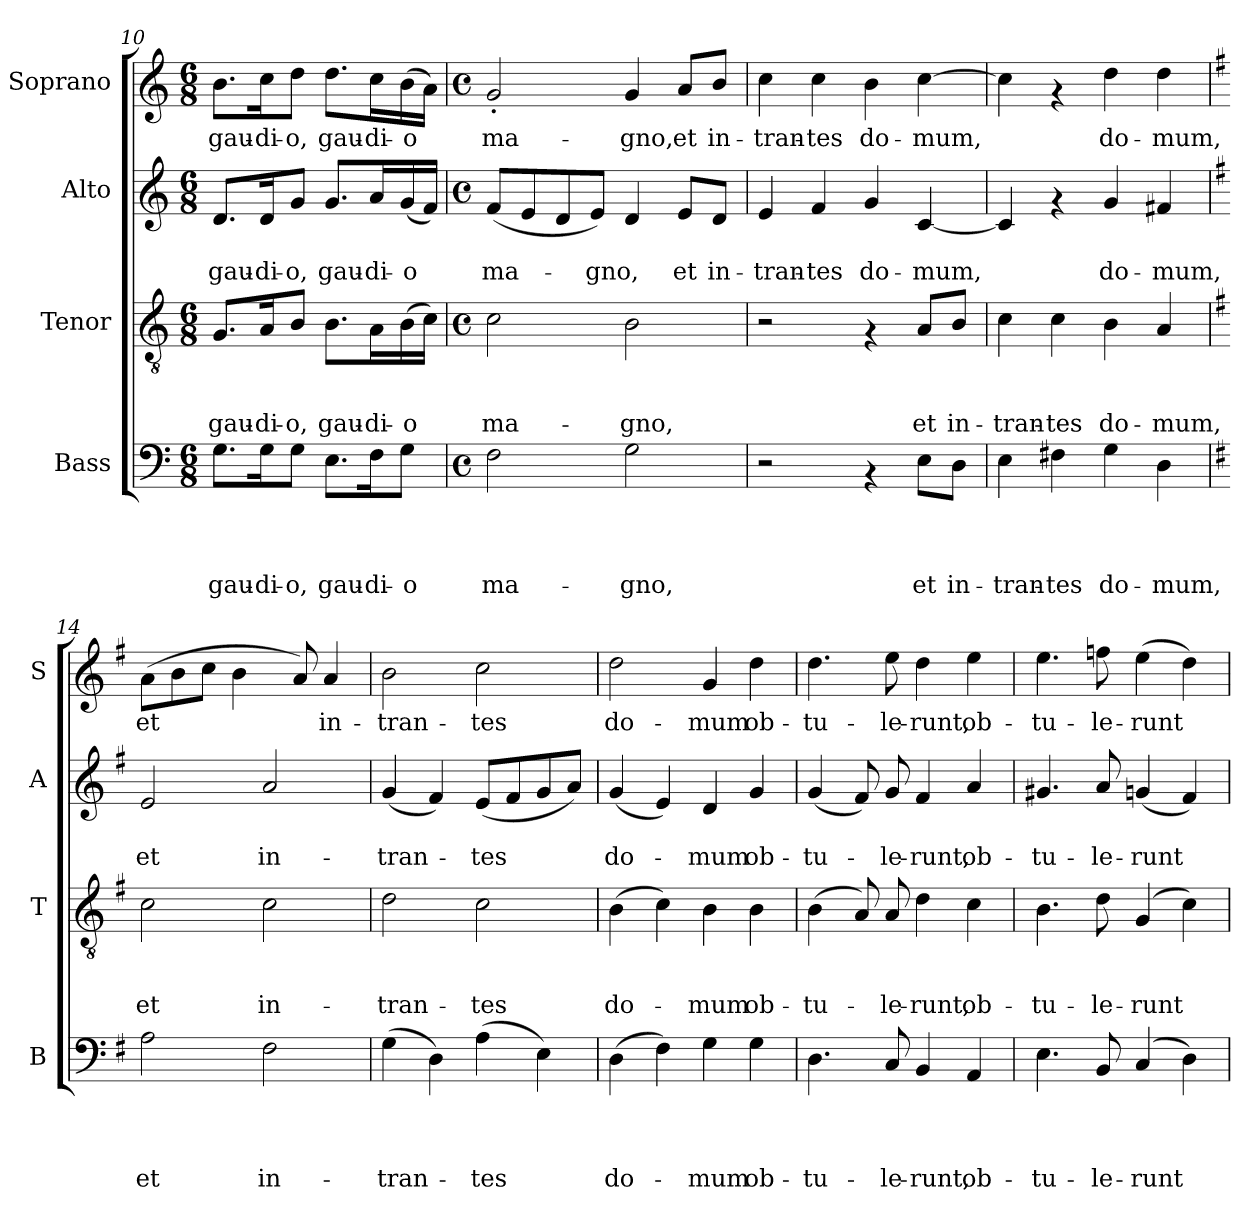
**kern	**text	**text	**text	**text	**kern	**text	**text	**text	**kern	**text	**text	**kern	**text
*part4	*part4	*part4	*part4	*part4	*part3	*part3	*part3	*part3	*part2	*part2	*part2	*part1	*part1
*staff4	*staff4	*staff4	*staff4	*staff4	*staff3	*staff3	*staff3	*staff3	*staff2	*staff2	*staff2	*staff1	*staff1
*I"Bass	*	*	*	*	*I"Tenor	*	*	*	*I"Alto	*	*	*I"Soprano	*
*I'B	*	*	*	*	*I'T	*	*	*	*I'A	*	*	*I'S	*
*clefF4	*	*	*	*	*clefGv2	*	*	*	*clefG2	*	*	*clefG2	*
*k[]	*	*	*	*	*k[]	*	*	*	*k[]	*	*	*k[]	*
*C:	*	*	*	*	*C:	*	*	*	*C:	*	*	*C:	*
*M6/8	*	*	*	*	*M6/8	*	*	*	*M6/8	*	*	*M6/8	*
=10	=10	=10	=10	=10	=10	=10	=10	=10	=10	=10	=10	=10	=10
!	!	!	!	!LO:LY:b	!	!	!	!LO:LY:b	!	!	!LO:LY:b	!	!LO:LY:b
8.G\L	.	.	.	gau-	8.G/L	.	.	gau-	8.d/L	.	gau-	8.b\L	gau-
!	!	!	!	!LO:LY:b	!	!	!	!LO:LY:b	!	!	!LO:LY:b	!	!LO:LY:b
16G\k	.	.	.	-di-	16A/k	.	.	-di-	16d/k	.	-di-	16cc\k	-di-
!	!	!	!	!LO:LY:b	!	!	!	!LO:LY:b	!	!	!LO:LY:b	!	!LO:LY:b
8G\J	.	.	.	-o,	8B/J	.	.	-o,	8g/J	.	-o,	8dd\J	-o,
!	!	!	!	!LO:LY:b	!	!	!	!LO:LY:b	!	!	!LO:LY:b	!	!LO:LY:b
8.E\L	.	.	.	gau-	8.B\L	.	.	gau-	8.g/L	.	gau-	8.dd\L	gau-
!	!	!	!	!LO:LY:b	!	!	!	!LO:LY:b	!	!	!LO:LY:b	!	!LO:LY:b
16F\k	.	.	.	-di-	16A\L	.	.	-di-	16a/L	.	-di-	16cc\L	-di-
!	!	!	!	!LO:LY:b	!	!	!	!LO:LY:b	!	!	!LO:LY:b	!	!LO:LY:b
8G\J	.	.	.	-o	(>16B\	.	.	-o	(<16g/	.	-o	(>16b\	-o
.	.	.	.	.	16c\JJ)	.	.	.	16f/JJ)	.	.	16a\JJ)	.
=11	=11	=11	=11	=11	=11	=11	=11	=11	=11	=11	=11	=11	=11
*M4/4	*	*	*	*	*M4/4	*	*	*	*M4/4	*	*	*M4/4	*
*met(c)	*	*	*	*	*met(c)	*	*	*	*met(c)	*	*	*met(c)	*
!	!	!	!	!LO:LY:b	!	!	!	!LO:LY:b	!	!	!LO:LY:b	!	!LO:LY:b
2F\	.	.	.	ma-	2c\	.	.	ma-	(<8f/L	.	ma-	2g'</	ma-
.	.	.	.	.	.	.	.	.	8e/	.	.	.	.
.	.	.	.	.	.	.	.	.	8d/	.	.	.	.
!	!	!	!	!	!	!	!	!	!	!	!LO:LY:b	!	!
.	.	.	.	.	.	.	.	.	8e/J)	.	-gno,	.	.
!	!	!	!	!LO:LY:b	!	!	!	!LO:LY:b	!	!	!	!	!LO:LY:b
2G\	.	.	.	-gno,	2B\	.	.	-gno,	4d/	.	.	4g/	-gno,
!	!	!	!	!	!	!	!	!	!	!	!LO:LY:b	!	!LO:LY:b
.	.	.	.	.	.	.	.	.	8e/L	.	et	8a/L	et
!	!	!	!	!	!	!	!	!	!	!	!LO:LY:b	!	!LO:LY:b
.	.	.	.	.	.	.	.	.	8d/J	.	in-	8b/J	in-
!!LO:PB:g=z
=12	=12	=12	=12	=12	=12	=12	=12	=12	=12	=12	=12	=12	=12
!	!	!	!	!	!	!	!	!	!	!	!LO:LY:b	!	!LO:LY:b
2r	.	.	.	.	2r	.	.	.	4e/	.	-tran-	4cc\	-tran-
!	!	!	!	!	!	!	!	!	!	!	!LO:LY:b	!	!LO:LY:b
.	.	.	.	.	.	.	.	.	4f/	.	-tes	4cc\	-tes
!	!	!	!	!	!	!	!	!	!	!	!LO:LY:b	!	!LO:LY:b
4rAA	.	.	.	.	4rF	.	.	.	4g/	.	do-	4b\	do-
!	!	!	!	!LO:LY:b	!	!	!	!LO:LY:b	!	!	!LO:LY:b	!	!LO:LY:b
8E\L	.	.	.	et	8A/L	.	.	et	[<4c/	.	-mum,	[>4cc\	-mum,
!	!	!	!	!LO:LY:b	!	!	!	!LO:LY:b	!	!	!	!	!
8D\J	.	.	.	in-	8B/J	.	.	in-	.	.	.	.	.
=13	=13	=13	=13	=13	=13	=13	=13	=13	=13	=13	=13	=13	=13
!	!	!	!	!LO:LY:b	!	!	!	!LO:LY:b	!	!	!	!	!
4E\	.	.	.	-tran-	4c\	.	.	-tran-	4c/]	.	.	4cc\]	.
!	!	!	!	!LO:LY:b	!	!	!	!LO:LY:b	!	!	!	!	!
4F#X\	.	.	.	-tes	4c\	.	.	-tes	4rf	.	.	4rf	.
!	!	!	!	!LO:LY:b	!	!	!	!LO:LY:b	!	!	!LO:LY:b	!	!LO:LY:b
4G\	.	.	.	do-	4B\	.	.	do-	4g/	.	do-	4dd\	do-
!	!	!	!	!LO:LY:b	!	!	!	!LO:LY:b	!	!	!LO:LY:b	!	!LO:LY:b
4D\	.	.	.	-mum,	4A/	.	.	-mum,	4f#X/	.	-mum,	4dd\	-mum,
=14	=14	=14	=14	=14	=14	=14	=14	=14	=14	=14	=14	=14	=14
*k[f#]	*	*	*	*	*k[f#]	*	*	*	*k[f#]	*	*	*k[f#]	*
*G:	*	*	*	*	*G:	*	*	*	*G:	*	*	*G:	*
!	!	!	!	!LO:LY:b	!	!	!	!LO:LY:b	!	!	!LO:LY:b	!	!LO:LY:b
2A\	.	.	.	et	2c\	.	.	et	2e/	.	et	(>8a\L	et
.	.	.	.	.	.	.	.	.	.	.	.	8b\	.
.	.	.	.	.	.	.	.	.	.	.	.	8cc\J	.
.	.	.	.	.	.	.	.	.	.	.	.	4b\	.
!	!	!	!	!LO:LY:b	!	!	!	!LO:LY:b	!	!	!LO:LY:b	!	!
2F#\	.	.	.	in-	2c\	.	.	in-	2a/	.	in-	.	.
.	.	.	.	.	.	.	.	.	.	.	.	8a/)	.
!	!	!	!	!	!	!	!	!	!	!	!	!	!LO:LY:b
.	.	.	.	.	.	.	.	.	.	.	.	4a/	in-
=15	=15	=15	=15	=15	=15	=15	=15	=15	=15	=15	=15	=15	=15
!	!	!	!	!LO:LY:b	!	!	!	!LO:LY:b	!	!	!LO:LY:b	!	!LO:LY:b
(>4G\	.	.	.	-tran-	2d\	.	.	-tran-	(<4g/	.	-tran-	2b\	-tran-
4D\)	.	.	.	.	.	.	.	.	4f#/)	.	.	.	.
!	!	!	!	!LO:LY:b	!	!	!	!LO:LY:b	!	!	!LO:LY:b	!	!LO:LY:b
(>4A\	.	.	.	-tes	2c\	.	.	-tes	(<8e/L	.	-tes	2cc\	-tes
.	.	.	.	.	.	.	.	.	8f#/	.	.	.	.
4E\)	.	.	.	.	.	.	.	.	8g/	.	.	.	.
.	.	.	.	.	.	.	.	.	8a/J)	.	.	.	.
=16	=16	=16	=16	=16	=16	=16	=16	=16	=16	=16	=16	=16	=16
!	!	!	!	!LO:LY:b	!	!	!	!LO:LY:b	!	!	!LO:LY:b	!	!LO:LY:b
(>4D\	.	.	.	do-	(>4B\	.	.	do-	(<4g/	.	do-	2dd\	do-
4F#\)	.	.	.	.	4c\)	.	.	.	4e/)	.	.	.	.
!	!	!	!	!LO:LY:b	!	!	!	!LO:LY:b	!	!	!LO:LY:b	!	!LO:LY:b
4G\	.	.	.	-mum	4B\	.	.	-mum	4d/	.	-mum	4g/	-mum
!	!	!	!	!LO:LY:b	!	!	!	!LO:LY:b	!	!	!LO:LY:b	!	!LO:LY:b
4G\	.	.	.	ob-	4B\	.	.	ob-	4g/	.	ob-	4dd\	ob-
!!LO:LB:g=z
=17	=17	=17	=17	=17	=17	=17	=17	=17	=17	=17	=17	=17	=17
!	!	!	!	!LO:LY:b	!	!	!	!LO:LY:b	!	!	!LO:LY:b	!	!LO:LY:b
4.D\	.	.	.	-tu-	(>4B\	.	.	-tu-	(<4g/	.	-tu-	4.dd\	-tu-
.	.	.	.	.	8A/)	.	.	.	8f#/)	.	.	.	.
!	!	!	!	!LO:LY:b	!	!	!	!LO:LY:b	!	!	!LO:LY:b	!	!LO:LY:b
8C/	.	.	.	-le-	8A/	.	.	-le-	8g/	.	-le-	8ee\	-le-
!	!	!	!	!LO:LY:b	!	!	!	!LO:LY:b	!	!	!LO:LY:b	!	!LO:LY:b
4BB/	.	.	.	-runt,	4d\	.	.	-runt,	4f#/	.	-runt,	4dd\	-runt,
!	!	!	!	!LO:LY:b	!	!	!	!LO:LY:b	!	!	!LO:LY:b	!	!LO:LY:b
4AA/	.	.	.	ob-	4c\	.	.	ob-	4a/	.	ob-	4ee\	ob-
=18	=18	=18	=18	=18	=18	=18	=18	=18	=18	=18	=18	=18	=18
!	!	!	!	!LO:LY:b	!	!	!	!LO:LY:b	!	!	!LO:LY:b	!	!LO:LY:b
4.E\	.	.	.	-tu-	4.B\	.	.	-tu-	4.g#X/	.	-tu-	4.ee\	-tu-
!	!	!	!	!LO:LY:b	!	!	!	!LO:LY:b	!	!	!LO:LY:b	!	!LO:LY:b
8BB/	.	.	.	-le-	8d\	.	.	-le-	8a/	.	-le-	8ffn\	-le-
!	!	!	!	!LO:LY:b	!	!	!	!LO:LY:b	!	!	!LO:LY:b	!	!LO:LY:b
(>4C/	.	.	.	-runt	(>4G/	.	.	-runt	(<4gn/	.	-runt	(>4ee\	-runt
4D\)	.	.	.	.	4c\)	.	.	.	4f#/)	.	.	4dd\)	.
=	=	=	=	=	=	=	=	=	=	=	=	=	=
*-	*-	*-	*-	*-	*-	*-	*-	*-	*-	*-	*-	*-	*-
